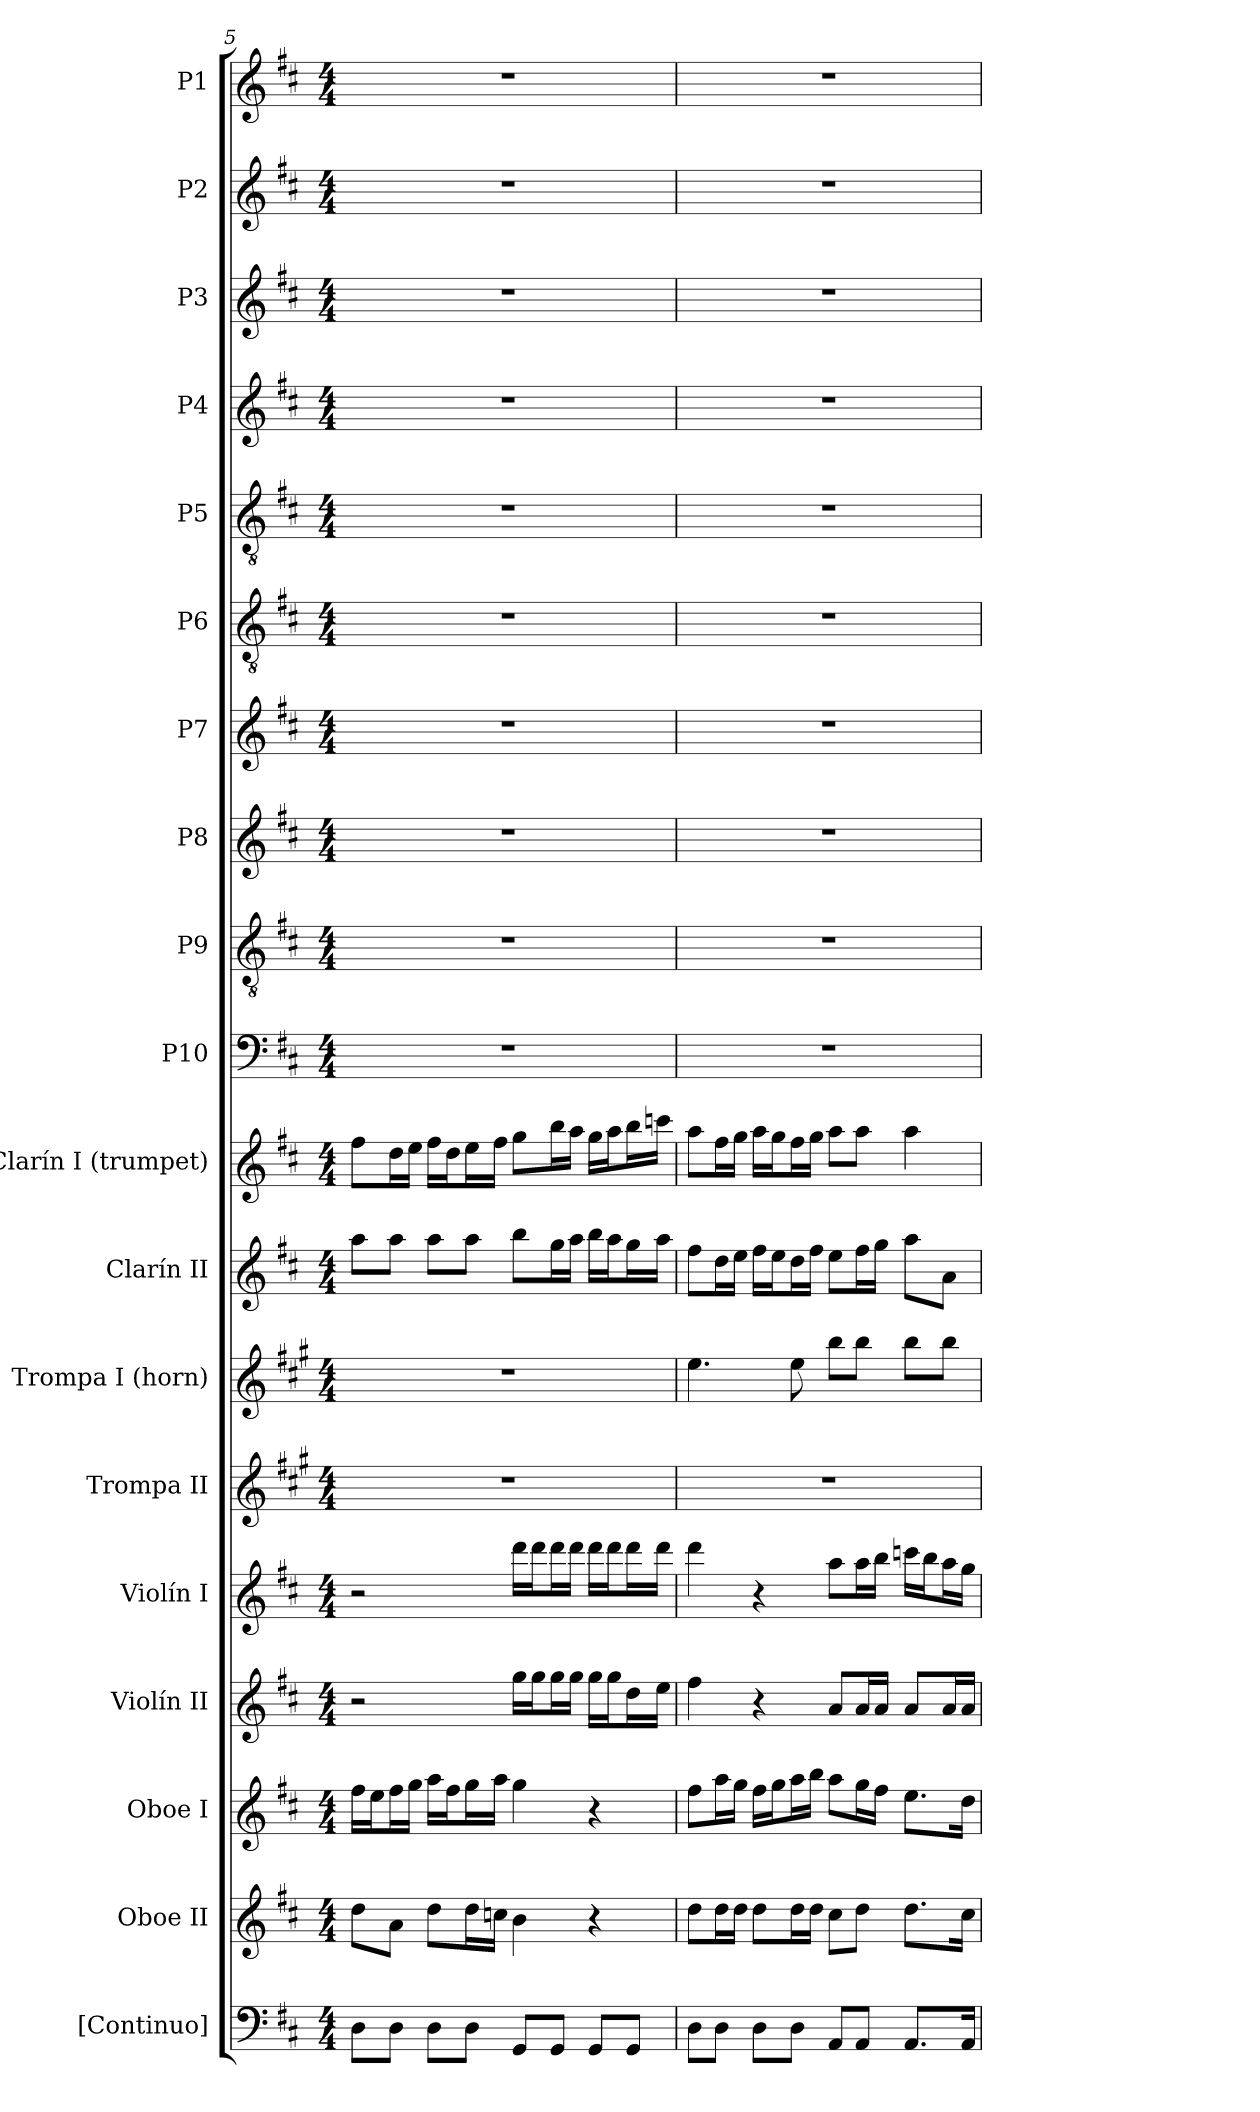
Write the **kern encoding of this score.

**kern	**kern	**kern	**kern	**kern	**kern	**kern	**kern	**kern	**kern	**kern	**kern	**kern	**kern	**kern	**kern	**kern	**kern	**kern
*part19	*part18	*part17	*part16	*part15	*part14	*part13	*part12	*part11	*part10	*part9	*part8	*part7	*part6	*part5	*part4	*part3	*part2	*part1
*staff19	*staff18	*staff17	*staff16	*staff15	*staff14	*staff13	*staff12	*staff11	*staff10	*staff9	*staff8	*staff7	*staff6	*staff5	*staff4	*staff3	*staff2	*staff1
*I"[Continuo]	*I"Oboe II	*I"Oboe I	*I"Violín II	*I"Violín I	*I"Trompa II	*I"Trompa I (horn)	*I"Clarín II	*I"Clarín I (trumpet)	*I"P10	*I"P9	*I"P8	*I"P7	*I"P6	*I"P5	*I"P4	*I"P3	*I"P2	*I"P1
*I'Cont.	*I'Ob. I	*I'Ob. I	*I'Vln. II	*I'Vln. I	*	*	*	*	*	*	*	*	*	*	*	*	*	*
!!LO:PB:g=z
*clefF4	*clefG2	*clefG2	*clefG2	*clefG2	*clefG2	*clefG2	*clefG2	*clefG2	*clefF4	*clefGv2	*clefG2	*clefG2	*clefGv2	*clefGv2	*clefG2	*clefG2	*clefG2	*clefG2
*	*	*	*	*	*ITrd4c7	*ITrd4c7	*	*	*	*ITrd7c12	*	*	*ITrd7c12	*ITrd7c12	*	*	*	*
*k[f#c#]	*k[f#c#]	*k[f#c#]	*k[f#c#]	*k[f#c#]	*k[f#c#]	*k[f#c#]	*k[f#c#]	*k[f#c#]	*k[f#c#]	*k[f#c#]	*k[f#c#]	*k[f#c#]	*k[f#c#]	*k[f#c#]	*k[f#c#]	*k[f#c#]	*k[f#c#]	*k[f#c#]
*D:	*D:	*D:	*D:	*D:	*D:	*D:	*D:	*D:	*D:	*D:	*D:	*D:	*D:	*D:	*D:	*D:	*D:	*D:
*M4/4	*M4/4	*M4/4	*M4/4	*M4/4	*M4/4	*M4/4	*M4/4	*M4/4	*M4/4	*M4/4	*M4/4	*M4/4	*M4/4	*M4/4	*M4/4	*M4/4	*M4/4	*M4/4
=5	=5	=5	=5	=5	=5	=5	=5	=5	=5	=5	=5	=5	=5	=5	=5	=5	=5	=5
8Di\L	8ddi\L	16ff#i\LL	2r	2r	1r	1r	8aai\L	8ff#i\L	1r	1r	1r	1r	1r	1r	1r	1r	1r	1r
.	.	16eei\J	.	.	.	.	.	.	.	.	.	.	.	.	.	.	.	.
8Di\J	8ai\J	16ff#i\L	.	.	.	.	8aai\J	16ddi\L	.	.	.	.	.	.	.	.	.	.
.	.	16ggi\JJ	.	.	.	.	.	16eei\JJ	.	.	.	.	.	.	.	.	.	.
8Di\L	8ddi\L	16aai\LL	.	.	.	.	8aai\L	16ff#i\LL	.	.	.	.	.	.	.	.	.	.
.	.	16ff#i\J	.	.	.	.	.	16ddi\J	.	.	.	.	.	.	.	.	.	.
8Di\J	16ddi\L	16ggi\L	.	.	.	.	8aai\J	16eei\L	.	.	.	.	.	.	.	.	.	.
.	16ccni\JJ	16aai\JJ	.	.	.	.	.	16ff#i\JJ	.	.	.	.	.	.	.	.	.	.
8GGi/L	4bi\	4ggi\	16ggi\LL	16dddi\LL	.	.	8bbi\L	8ggi\L	.	.	.	.	.	.	.	.	.	.
.	.	.	16ggi\J	16dddi\J	.	.	.	.	.	.	.	.	.	.	.	.	.	.
8GGi/J	.	.	16ggi\L	16dddi\L	.	.	16ggi\L	16bbi\L	.	.	.	.	.	.	.	.	.	.
.	.	.	16ggi\JJ	16dddi\JJ	.	.	16aai\JJ	16aai\JJ	.	.	.	.	.	.	.	.	.	.
8GGi/L	4r	4r	16ggi\LL	16dddi\LL	.	.	16bbi\LL	16ggi\LL	.	.	.	.	.	.	.	.	.	.
.	.	.	16ggi\J	16dddi\J	.	.	16aai\J	16aai\J	.	.	.	.	.	.	.	.	.	.
8GGi/J	.	.	16ddi\L	16dddi\L	.	.	16ggi\L	16bbi\L	.	.	.	.	.	.	.	.	.	.
.	.	.	16eei\JJ	16dddi\JJ	.	.	16aai\JJ	16cccni\JJ	.	.	.	.	.	.	.	.	.	.
=6	=6	=6	=6	=6	=6	=6	=6	=6	=6	=6	=6	=6	=6	=6	=6	=6	=6	=6
8Di\L	8ddi\L	8ff#i\L	4ff#i\	4dddi\	1r	4.ai\	8ff#i\L	8aai\L	1r	1r	1r	1r	1r	1r	1r	1r	1r	1r
8Di\J	16ddi\L	16aai\L	.	.	.	.	16ddi\L	16ff#i\L	.	.	.	.	.	.	.	.	.	.
.	16ddi\JJ	16ggi\JJ	.	.	.	.	16eei\JJ	16ggi\JJ	.	.	.	.	.	.	.	.	.	.
8Di\L	8ddi\L	16ff#i\LL	4r	4r	.	.	16ff#i\LL	16aai\LL	.	.	.	.	.	.	.	.	.	.
.	.	16ggi\J	.	.	.	.	16eei\J	16ggi\J	.	.	.	.	.	.	.	.	.	.
8Di\J	16ddi\L	16aai\L	.	.	.	8ai\	16ddi\L	16ff#i\L	.	.	.	.	.	.	.	.	.	.
.	16ddi\JJ	16bbi\JJ	.	.	.	.	16ff#i\JJ	16ggi\JJ	.	.	.	.	.	.	.	.	.	.
8AAi/L	8cc#i\L	8aai\L	8ai/L	8aai\L	.	8eei\L	8eei\L	8aai\L	.	.	.	.	.	.	.	.	.	.
8AAi/J	8ddi\J	16ggi\L	16ai/L	16aai\L	.	8eei\J	16ff#i\L	8aai\J	.	.	.	.	.	.	.	.	.	.
.	.	16ff#i\JJ	16ai/JJ	16bbi\JJ	.	.	16ggi\JJ	.	.	.	.	.	.	.	.	.	.	.
8.AAi/L	8.ddi\L	8.eei\L	8ai/L	16cccni\LL	.	8eei\L	8aai\L	4aai\	.	.	.	.	.	.	.	.	.	.
.	.	.	.	16bbi\J	.	.	.	.	.	.	.	.	.	.	.	.	.	.
.	.	.	16ai/L	16aai\L	.	8eei\J	8ai\J	.	.	.	.	.	.	.	.	.	.	.
16AAi/Jk	16cc#i\Jk	16ddi\Jk	16ai/JJ	16ggi\JJ	.	.	.	.	.	.	.	.	.	.	.	.	.	.
=	=	=	=	=	=	=	=	=	=	=	=	=	=	=	=	=	=	=
*-	*-	*-	*-	*-	*-	*-	*-	*-	*-	*-	*-	*-	*-	*-	*-	*-	*-	*-
